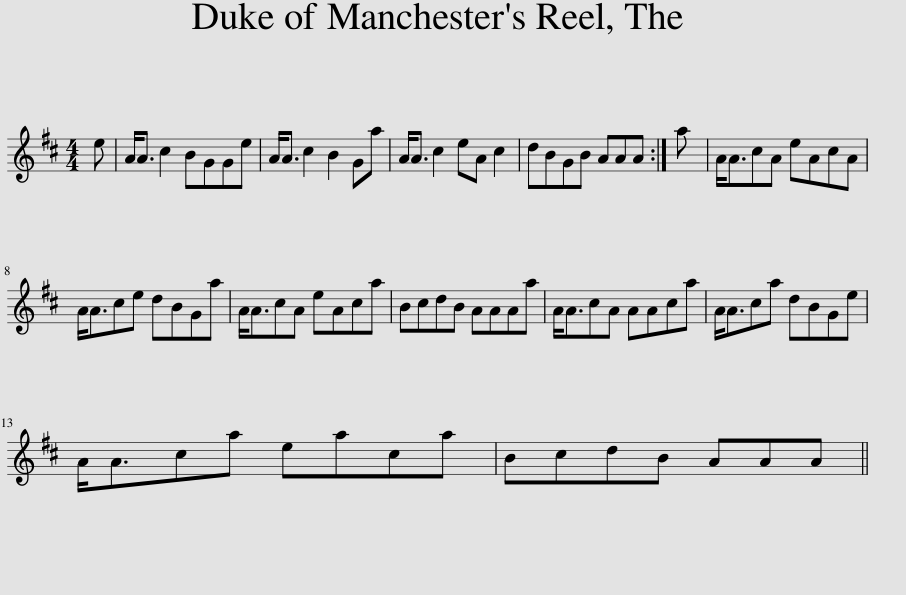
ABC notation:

X:1
L:1/8
M:4/4
I:linebreak $
K:D
V:1 treble
V:1
 e | A<A c2 BGGe | A<A c2 B2 Ga | A<A c2 eA c2 | dBGB AAA :| %5
 a | A<AcA eAcA |$ A<Ace dBGa | A<AcA eAca | BcdB AAAa | %10
 A<AcA AAca | A<Aca dBGe |$ A<Aca eaca | BcdB AAA || %14
